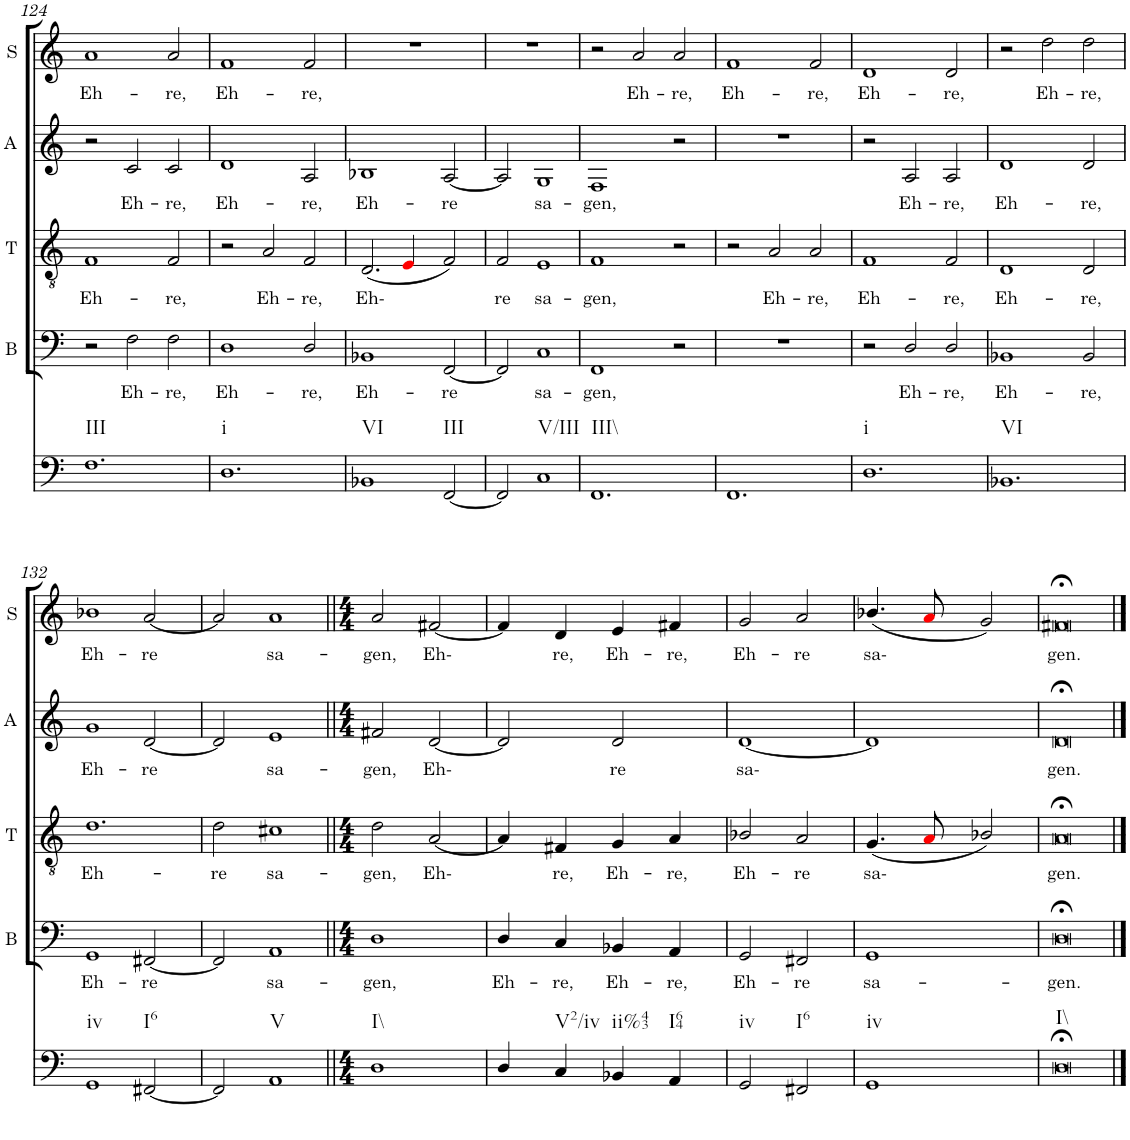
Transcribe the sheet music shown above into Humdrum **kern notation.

**kern	**kern	**text	**kern	**text	**kern	**text	**kern	**text
*part5	*part4	*part4	*part3	*part3	*part2	*part2	*part1	*part1
*staff5	*staff4	*staff4	*staff3	*staff3	*staff2	*staff2	*staff1	*staff1
*I"Continuo	*I"Bass	*	*I"Tenor	*	*I"Alto	*	*I"Soprano	*
*	*I'B	*	*I'T	*	*I'A	*	*I'S	*
!!LO:PB:g=z
*clefF4	*clefF4	*	*clefGv2	*	*clefG2	*	*clefG2	*
*k[]	*k[]	*	*k[]	*	*k[]	*	*k[]	*
*M3/2	*M3/2	*	*M3/2	*	*M3/2	*	*M3/2	*
=124	=124	=124	=124	=124	=124	=124	=124	=124
!LO:TX:b:t=III	!	!	!	!	!	!	!	!
!	!	!	!	!LO:LY:b	!	!	!	!LO:LY:b
1.F	2r	.	1F	Eh-	2r	.	1a	Eh-
!	!	!LO:LY:b	!	!	!	!LO:LY:b	!	!
.	2F\	Eh-	.	.	2c/	Eh-	.	.
!	!	!LO:LY:b	!	!LO:LY:b	!	!LO:LY:b	!	!LO:LY:b
.	2F\	re,	2F/	re,	2c/	re,	2a/	re,
=125	=125	=125	=125	=125	=125	=125	=125	=125
!LO:TX:b:t=i	!	!	!	!	!	!	!	!
!	!	!LO:LY:b	!	!	!	!LO:LY:b	!	!LO:LY:b
1.D	1D	Eh-	2r	.	1d	Eh-	1f	Eh-
!	!	!	!	!LO:LY:b	!	!	!	!
.	.	.	2A/	Eh-	.	.	.	.
!	!	!LO:LY:b	!	!LO:LY:b	!	!LO:LY:b	!	!LO:LY:b
.	2D/	re,	2F/	re,	2A/	re,	2f/	re,
=126	=126	=126	=126	=126	=126	=126	=126	=126
!LO:TX:b:t=VI	!	!	!	!	!	!	!	!
!	!	!LO:LY:b	!	!LO:LY:b	!	!LO:LY:b	!	!
1BB-X	1BB-X	Eh-	(2.D/	Eh-	1B-X	Eh-	1.r	.
.	.	.	4Ei/	.	.	.	.	.
!LO:TX:b:t=III	!	!	!	!	!	!	!	!
!	!	!LO:LY:b	!	!	!	!LO:LY:b	!	!
[2FF/	[2FF/	re	2F/)	.	[2A/	re	.	.
=127	=127	=127	=127	=127	=127	=127	=127	=127
!	!	!	!	!LO:LY:b	!	!	!	!
2FF/]	2FF/]	.	2F/	re	2A/]	.	1.r	.
!LO:TX:b:t=V/III	!	!	!	!	!	!	!	!
!	!	!LO:LY:b	!	!LO:LY:b	!	!LO:LY:b	!	!
1C	1C	sa-	1E	sa-	1G	sa-	.	.
=128	=128	=128	=128	=128	=128	=128	=128	=128
!LO:TX:b:t=III\\	!	!	!	!	!	!	!	!
!	!	!LO:LY:b	!	!LO:LY:b	!	!LO:LY:b	!	!
1.FF	1FF	gen,	1F	gen,	1F	gen,	2r	.
!	!	!	!	!	!	!	!	!LO:LY:b
.	.	.	.	.	.	.	2a/	Eh-
!	!	!	!	!	!	!	!	!LO:LY:b
.	2r	.	2r	.	2r	.	2a/	re,
=129	=129	=129	=129	=129	=129	=129	=129	=129
!	!	!	!	!	!	!	!	!LO:LY:b
1.FF	1.r	.	2r	.	1.r	.	1f	Eh-
!	!	!	!	!LO:LY:b	!	!	!	!
.	.	.	2A/	Eh-	.	.	.	.
!	!	!	!	!LO:LY:b	!	!	!	!LO:LY:b
.	.	.	2A/	re,	.	.	2f/	re,
=130	=130	=130	=130	=130	=130	=130	=130	=130
!LO:TX:b:t=i	!	!	!	!	!	!	!	!
!	!	!	!	!LO:LY:b	!	!	!	!LO:LY:b
1.D	2r	.	1F	Eh-	2r	.	1d	Eh-
!	!	!LO:LY:b	!	!	!	!LO:LY:b	!	!
.	2D/	Eh-	.	.	2A/	Eh-	.	.
!	!	!LO:LY:b	!	!LO:LY:b	!	!LO:LY:b	!	!LO:LY:b
.	2D/	re,	2F/	re,	2A/	re,	2d/	re,
=131	=131	=131	=131	=131	=131	=131	=131	=131
!LO:TX:b:t=VI	!	!	!	!	!	!	!	!
!	!	!LO:LY:b	!	!LO:LY:b	!	!LO:LY:b	!	!
1.BB-X	1BB-X	Eh-	1D	Eh-	1d	Eh-	2r	.
!	!	!	!	!	!	!	!	!LO:LY:b
.	.	.	.	.	.	.	2dd\	Eh-
!	!	!LO:LY:b	!	!LO:LY:b	!	!LO:LY:b	!	!LO:LY:b
.	2BB-/	re,	2D/	re,	2d/	re,	2dd\	re,
!!LO:LB:g=z
=132	=132	=132	=132	=132	=132	=132	=132	=132
!LO:TX:b:t=iv	!	!	!	!	!	!	!	!
!	!	!LO:LY:b	!	!LO:LY:b	!	!LO:LY:b	!	!LO:LY:b
1GG	1GG	Eh-	1.d	Eh-	1g	Eh-	1b-X	Eh-
!LO:TX:b:t=I6	!	!	!	!	!	!	!	!
!	!	!LO:LY:b	!	!	!	!LO:LY:b	!	!LO:LY:b
[2FF#X/	[2FF#X/	re	.	.	[2d/	re	[2a/	re
=133	=133	=133	=133	=133	=133	=133	=133	=133
!	!	!	!	!LO:LY:b	!	!	!	!
2FF#/]	2FF#/]	.	2d\	re	2d/]	.	2a/]	.
!LO:TX:b:t=V	!	!	!	!	!	!	!	!
!	!	!LO:LY:b	!	!LO:LY:b	!	!LO:LY:b	!	!LO:LY:b
1AA	1AA	sa-	1c#X	sa-	1e	sa-	1a	sa-
=134||	=134||	=134||	=134||	=134||	=134||	=134||	=134||	=134||
*M4/4	*M4/4	*	*M4/4	*	*M4/4	*	*M4/4	*
!LO:TX:b:t=I\\	!	!	!	!	!	!	!	!
!	!	!LO:LY:b	!	!LO:LY:b	!	!LO:LY:b	!	!LO:LY:b
1D	1D	gen,	2d\	gen,	2f#X/	gen,	2a/	gen,
!	!	!	!	!LO:LY:b	!	!LO:LY:b	!	!LO:LY:b
.	.	.	[2A/	Eh-	[2d/	Eh-	[2f#X/	Eh-
=135	=135	=135	=135	=135	=135	=135	=135	=135
!	!	!LO:LY:b	!	!	!	!	!	!
4D/	4D/	Eh-	4A/]	.	2d/]	.	4f#/]	.
!LO:TX:b:t=V2/iv	!	!	!	!	!	!	!	!
!	!	!LO:LY:b	!	!LO:LY:b	!	!	!	!LO:LY:b
4C/	4C/	re,	4F#X/	re,	.	.	4d/	re,
!LO:TX:b:t=ii%43	!	!	!	!	!	!	!	!
!	!	!LO:LY:b	!	!LO:LY:b	!	!LO:LY:b	!	!LO:LY:b
4BB-X/	4BB-X/	Eh-	4G/	Eh-	2d/	re	4e/	Eh-
!LO:TX:b:t=I64	!	!	!	!	!	!	!	!
!	!	!LO:LY:b	!	!LO:LY:b	!	!	!	!LO:LY:b
4AA/	4AA/	re,	4A/	re,	.	.	4f#X/	re,
=136	=136	=136	=136	=136	=136	=136	=136	=136
!LO:TX:b:t=iv	!	!	!	!	!	!	!	!
!	!	!LO:LY:b	!	!LO:LY:b	!	!LO:LY:b	!	!LO:LY:b
2GG/	2GG/	Eh-	2B-X/	Eh-	[1d	sa-	2g/	Eh-
!LO:TX:b:t=I6	!	!	!	!	!	!	!	!
!	!	!LO:LY:b	!	!LO:LY:b	!	!	!	!LO:LY:b
2FF#X/	2FF#X/	re	2A/	re	.	.	2a/	re
=137	=137	=137	=137	=137	=137	=137	=137	=137
!LO:TX:b:t=iv	!	!	!	!	!	!	!	!
!	!	!LO:LY:b	!	!LO:LY:b	!	!	!	!LO:LY:b
1GG	1GG	sa-	(4.G/	sa-	1d]	.	(4.b-X/	sa-
.	.	.	8Ai/	.	.	.	8ai/	.
.	.	.	2B-X/)	.	.	.	2g/)	.
=138	=138	=138	=138	=138	=138	=138	=138	=138
!LO:TX:b:t=I\\	!	!	!	!	!	!	!	!
!	!	!LO:LY:b	!	!LO:LY:b	!	!LO:LY:b	!	!LO:LY:b
[1D	[1D	gen.	[1A	gen.	[1d	gen.	[1f#X	gen.
==139	==139	==139	==139	==139	==139	==139	==139	==139
1D;<]	1D;<]	.	1A;<]	.	1d;<]	.	1f#;<]	.
=	=	=	=	=	=	=	=	=
*-	*-	*-	*-	*-	*-	*-	*-	*-
